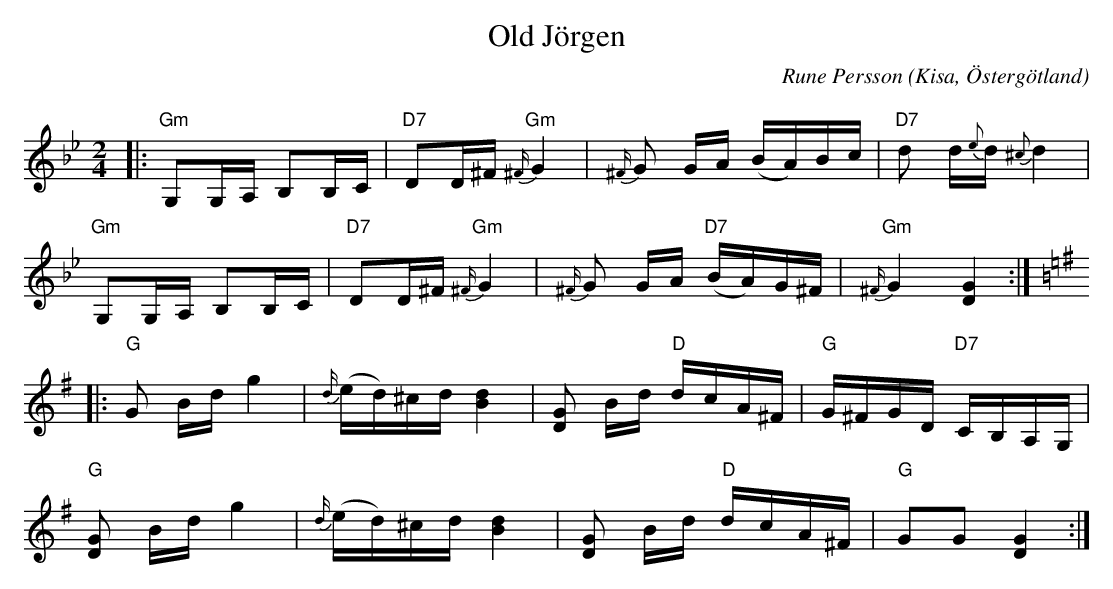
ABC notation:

X:1
T:Old Jörgen
C:Rune Persson
O:Kisa, Östergötland
Q:65
M:2/4
L:1/8
K:Gm
|:"Gm"G,G,/A,/ B,B,/C/|"D7"DD/^F/ "Gm"{^F/}G2|{^F/}G G/A/ (B/A/)B/c/|"D7"d d/{e}d/{^c} d2|
"Gm"G,G,/A,/ B,B,/C/|"D7"DD/^F/ "Gm"{^F/}G2|{^F/}G G/A/"D7" (B/A/)G/^F/|"Gm"{^F/}G2 [DG]2:|
[K:G]|:"G"G B/d/ g2|{d/}(e/d/)^c/d/ [dB]2|[GD] B/d/ "D"d/c/A/^F/|"G"G/^F/G/D/ "D7"C/B,/A,/G,/|
"G"[DG] B/d/ g2|{d/}(e/d/)^c/d/ [dB]2|[GD] B/d/ "D"d/c/A/^F/|"G"GG [DG]2 :|]
